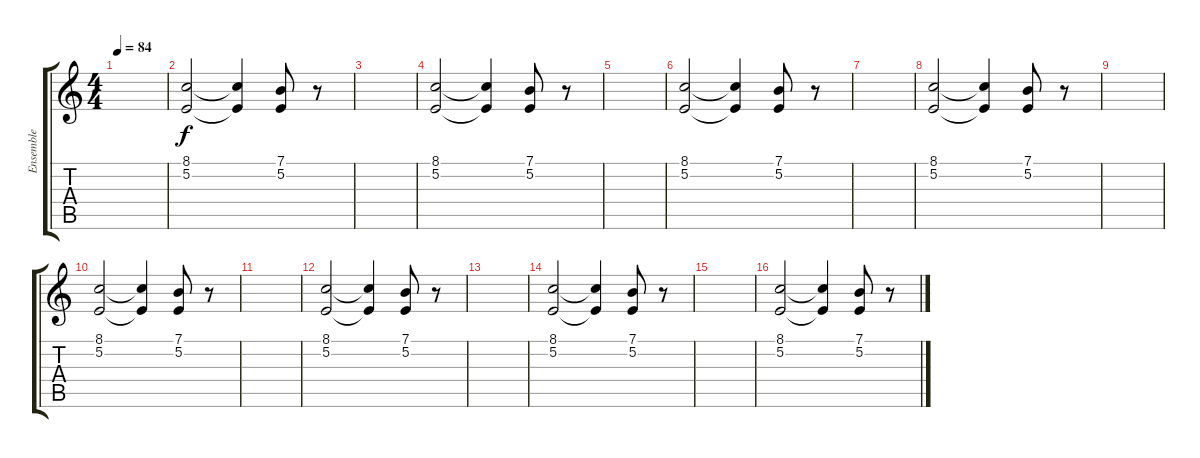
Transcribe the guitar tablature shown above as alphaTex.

\track ("Ensemble" "Ensemble") {instrument stringensemble2}
\staff {score tabs}
\tuning (E4 B3 G3 D3 A2 E2) {hide}
\ts (4 4)
\tempo 84
\clef g2
\ks c
|
(8.1 5.2).2 (8.1{t} 5.2{t}).4 (7.1 5.2).8 r.8 |
|
(8.1 5.2).2 (8.1{t} 5.2{t}).4 (7.1 5.2).8 r.8 |
|
(8.1 5.2).2 (8.1{t} 5.2{t}).4 (7.1 5.2).8 r.8 |
|
(8.1 5.2).2 (8.1{t} 5.2{t}).4 (7.1 5.2).8 r.8 |
|
(8.1 5.2).2 (8.1{t} 5.2{t}).4 (7.1 5.2).8 r.8 |
|
(8.1 5.2).2 (8.1{t} 5.2{t}).4 (7.1 5.2).8 r.8 |
|
(8.1 5.2).2 (8.1{t} 5.2{t}).4 (7.1 5.2).8 r.8 |
|
(8.1 5.2).2 (8.1{t} 5.2{t}).4 (7.1 5.2).8 r.8
